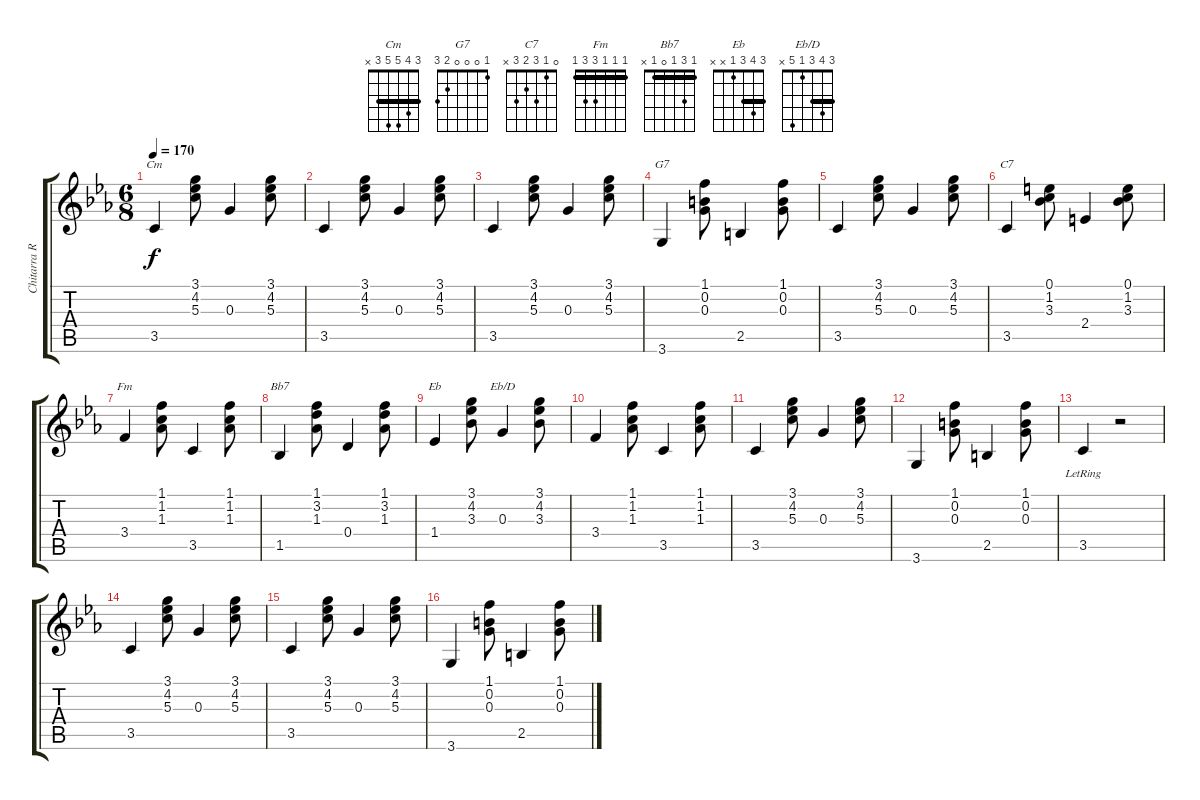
\track ("Chitarra Ritmica" "Chitarra R") {instrument acousticguitarnylon}
\staff {score tabs}
\tuning (E4 B3 G3 D3 A2 E2) {hide}
\chord ("Cm" 3 4 5 5 3 x) {barre 3}
\chord ("G7" 1 0 0 0 2 3)
\chord ("C7" 0 1 3 2 3 x)
\chord ("Fm" 1 1 1 3 3 1) {barre 1}
\chord ("Bb7" 1 3 1 0 1 x) {barre 1}
\chord ("Eb" 3 4 3 1 x x) {barre 3}
\chord ("Eb/D" 3 4 3 1 5 x) {barre 3}
\ts (6 8)
\tempo 170
\clef g2
\ks eb
3.5.4{ch "Cm" dy f} (3.1 4.2 5.3).8 0.3.4 (3.1 4.2 5.3).8 |
3.5.4 (3.1 4.2 5.3).8 0.3.4 (3.1 4.2 5.3).8 |
3.5.4 (3.1 4.2 5.3).8 0.3.4 (3.1 4.2 5.3).8 |
3.6.4{ch "G7"} (1.1 0.2 0.3).8 2.5.4 (1.1 0.2 0.3).8 |
3.5.4 (3.1 4.2 5.3).8 0.3.4 (3.1 4.2 5.3).8 |
3.5.4{ch "C7"} (0.1 1.2 3.3).8 2.4.4 (0.1 1.2 3.3).8 |
3.4.4{ch "Fm"} (1.1 1.2 1.3).8 3.5.4 (1.1 1.2 1.3).8 |
1.5.4{ch "Bb7"} (1.1 3.2 1.3).8 0.4.4 (1.1 3.2 1.3).8 |
1.4.4{ch "Eb"} (3.1 4.2 3.3).8 0.3.4{ch "Eb/D"} (3.1 4.2 3.3).8 |
3.4.4 (1.1 1.2 1.3).8 3.5.4 (1.1 1.2 1.3).8 |
3.5.4 (3.1 4.2 5.3).8 0.3.4 (3.1 4.2 5.3).8 |
3.6.4 (1.1 0.2 0.3).8 2.5.4 (1.1 0.2 0.3).8 |
3.5{lr}.4 r.2 |
3.5.4 (3.1 4.2 5.3).8 0.3.4 (3.1 4.2 5.3).8 |
3.5.4 (3.1 4.2 5.3).8 0.3.4 (3.1 4.2 5.3).8 |
3.6.4 (1.1 0.2 0.3).8 2.5.4 (1.1 0.2 0.3).8
